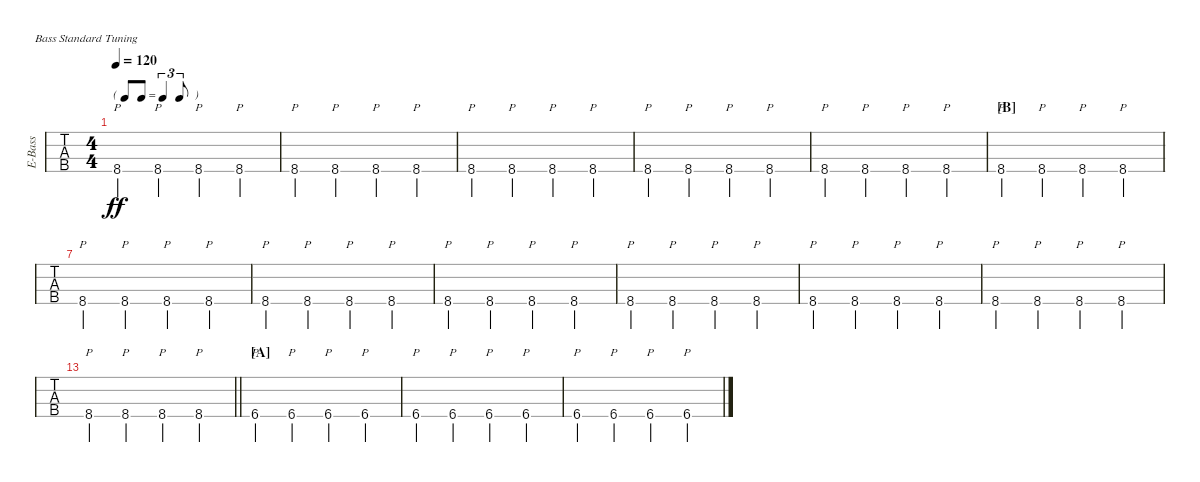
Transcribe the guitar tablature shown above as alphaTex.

\bracketExtendMode nobrackets
\otherSystemsTrackNameOrientation horizontal
\defaultBarNumberDisplay FirstOfSystem
\track ("Bass" "E-Bass") {instrument electricbassfinger}
\staff {tabs}
\tuning (G2 D2 A1 E1)
\ts (4 4)
\tf triplet8th
\tempo 120
\clef f4
\ks cminor
8.4.4{p dy ff} 8.4.4{p} 8.4.4{p} 8.4.4{p} |
8.4.4{p} 8.4.4{p} 8.4.4{p} 8.4.4{p} |
8.4.4{p} 8.4.4{p} 8.4.4{p} 8.4.4{p} |
8.4.4{p} 8.4.4{p} 8.4.4{p} 8.4.4{p} |
8.4.4{p} 8.4.4{p} 8.4.4{p} 8.4.4{p} |
\section ("B" "")
8.4.4{p} 8.4.4{p} 8.4.4{p} 8.4.4{p} |
8.4.4{p} 8.4.4{p} 8.4.4{p} 8.4.4{p} |
8.4.4{p} 8.4.4{p} 8.4.4{p} 8.4.4{p} |
8.4.4{p} 8.4.4{p} 8.4.4{p} 8.4.4{p} |
8.4.4{p} 8.4.4{p} 8.4.4{p} 8.4.4{p} |
8.4.4{p} 8.4.4{p} 8.4.4{p} 8.4.4{p} |
8.4.4{p} 8.4.4{p} 8.4.4{p} 8.4.4{p} |
\barLineRight lightlight
8.4.4{p} 8.4.4{p} 8.4.4{p} 8.4.4{p} |
\section ("A" "")
6.4.4{p} 6.4.4{p} 6.4.4{p} 6.4.4{p} |
6.4.4{p} 6.4.4{p} 6.4.4{p} 6.4.4{p} |
6.4.4{p} 6.4.4{p} 6.4.4{p} 6.4.4{p}
